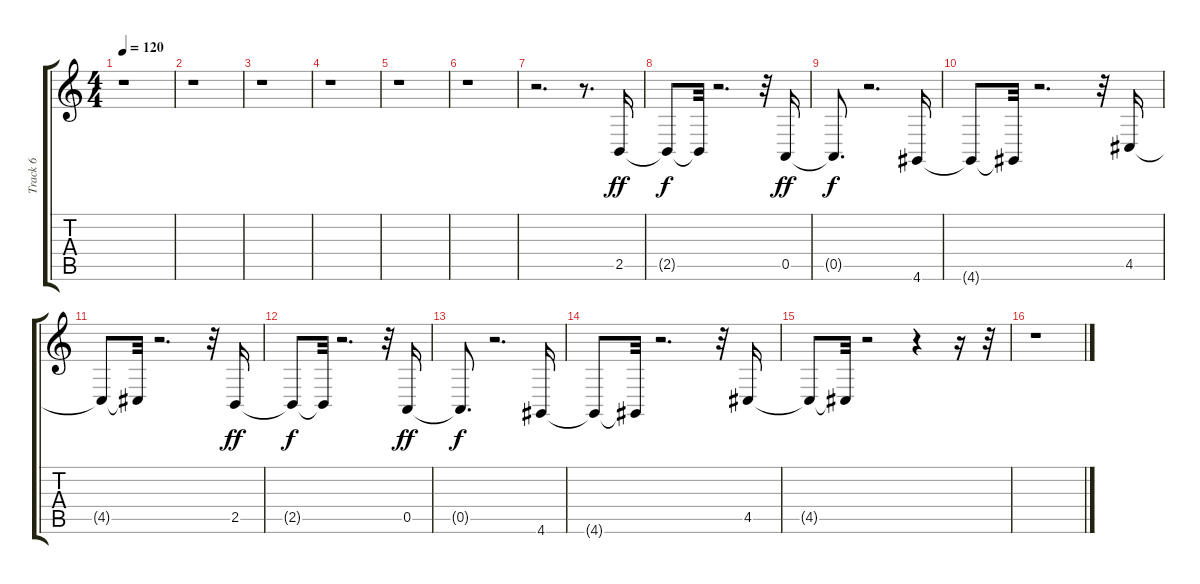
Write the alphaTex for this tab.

\track ("Track 6" "Track 6") {instrument synthbrass1}
\staff {score tabs}
\tuning (E4 B3 G3 D3 A2 E2) {hide}
\ts (4 4)
\tempo 120
\clef g2
\ks c
r.1{dy f} |
r.1 |
r.1 |
r.1 |
r.1 |
r.1 |
r.2{d} r.8{d} 2.5.16{dy ff} |
2.5{t}.8{dy f} 2.5{t}.32 r.2{d} r.32 0.5.16{dy ff} |
0.5{t}.8{d dy f} r.2{d} 4.6.16 |
4.6{t}.8 4.6{t}.32 r.2{d} r.32 4.5.16 |
4.5{t}.8 4.5{t}.32 r.2{d} r.32 2.5.16{dy ff} |
2.5{t}.8{dy f} 2.5{t}.32 r.2{d} r.32 0.5.16{dy ff} |
0.5{t}.8{d dy f} r.2{d} 4.6.16 |
4.6{t}.8 4.6{t}.32 r.2{d} r.32 4.5.16 |
4.5{t}.8 4.5{t}.32 r.2 r.4 r.16 r.32 |
r.1
